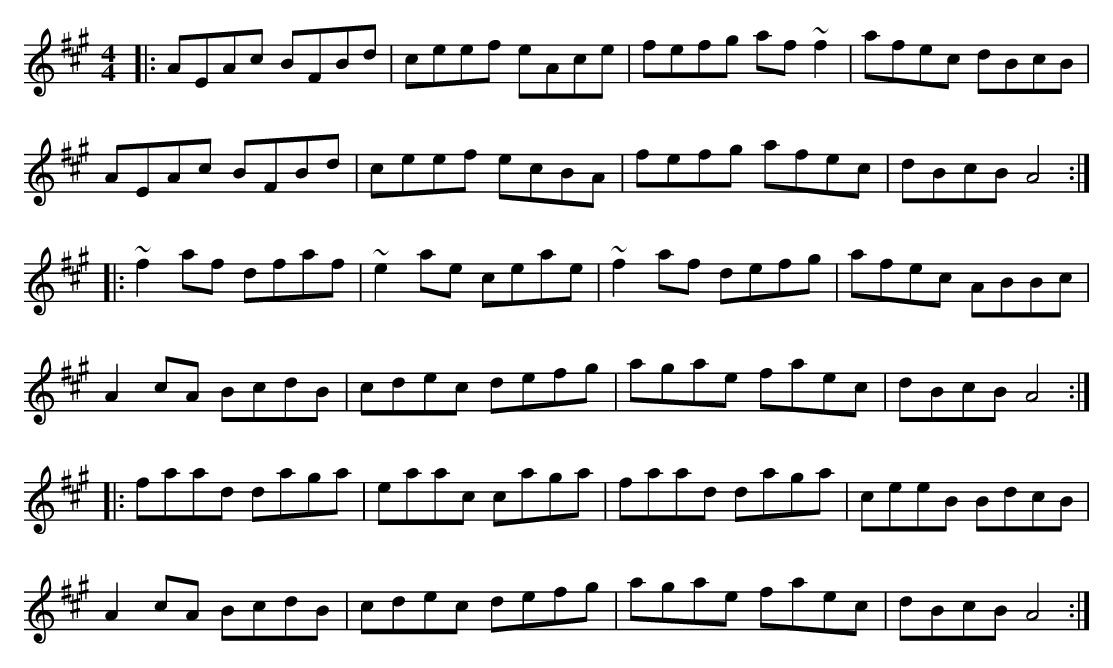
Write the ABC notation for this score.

X:1
M:4/4
K:A
|:AEAc BFBd|ceef eAce|fefg af~f2|afec dBcB|
AEAc BFBd|ceef ecBA|fefg afec|dBcB A4:|
|:~f2af dfaf|~e2ae ceae|~f2af defg|afec ABBc|
A2 cA BcdB|cdec defg|agae faec|dBcB A4:|
|:faad daga|eaac caga|faad daga|ceeB BdcB|
A2 cA BcdB|cdec defg|agae faec|dBcB A4:|
